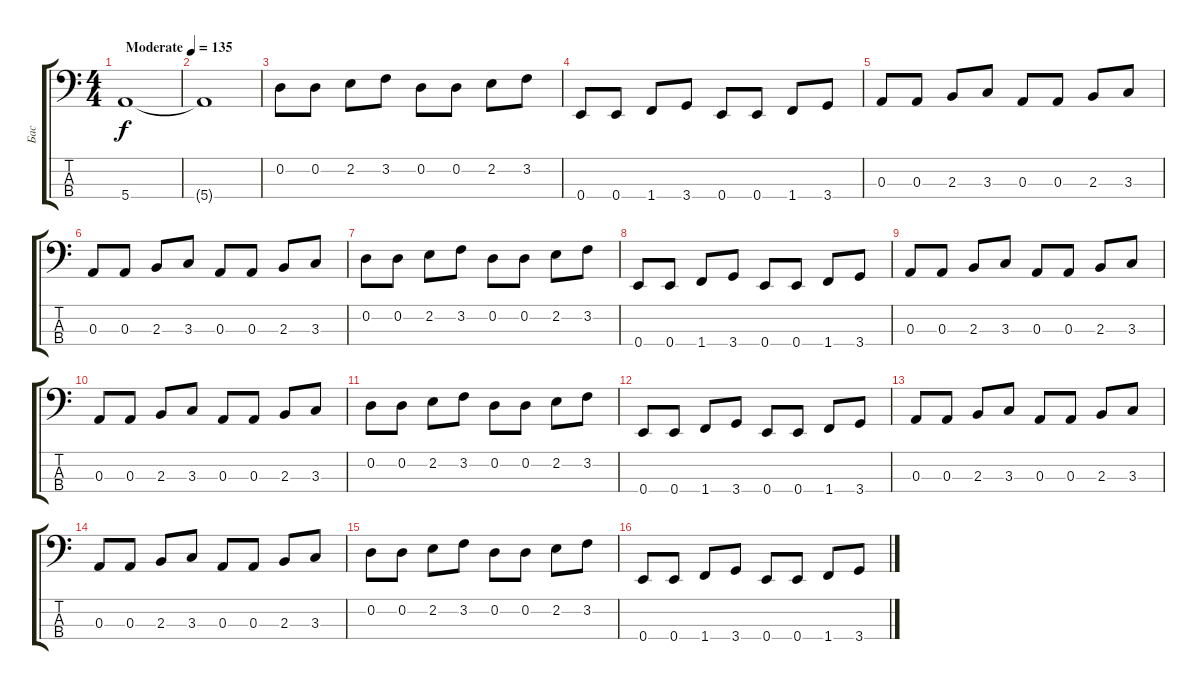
\track ("Бас" "Бас") {instrument electricbasspick}
\staff {score tabs}
\tuning (G2 D2 A1 E1) {hide}
\ts (4 4)
\tempo (135 "Moderate")
\clef f4
\ks c
5.4.1{dy f instrument electricbasspick} |
5.4{t}.1 |
0.2.8 0.2.8 2.2.8 3.2.8 0.2.8 0.2.8 2.2.8 3.2.8 |
0.4.8 0.4.8 1.4.8 3.4.8 0.4.8 0.4.8 1.4.8 3.4.8 |
0.3.8 0.3.8 2.3.8 3.3.8 0.3.8 0.3.8 2.3.8 3.3.8 |
0.3.8 0.3.8 2.3.8 3.3.8 0.3.8 0.3.8 2.3.8 3.3.8 |
0.2.8 0.2.8 2.2.8 3.2.8 0.2.8 0.2.8 2.2.8 3.2.8 |
0.4.8 0.4.8 1.4.8 3.4.8 0.4.8 0.4.8 1.4.8 3.4.8 |
0.3.8 0.3.8 2.3.8 3.3.8 0.3.8 0.3.8 2.3.8 3.3.8 |
0.3.8 0.3.8 2.3.8 3.3.8 0.3.8 0.3.8 2.3.8 3.3.8 |
0.2.8 0.2.8 2.2.8 3.2.8 0.2.8 0.2.8 2.2.8 3.2.8 |
0.4.8 0.4.8 1.4.8 3.4.8 0.4.8 0.4.8 1.4.8 3.4.8 |
0.3.8 0.3.8 2.3.8 3.3.8 0.3.8 0.3.8 2.3.8 3.3.8 |
0.3.8 0.3.8 2.3.8 3.3.8 0.3.8 0.3.8 2.3.8 3.3.8 |
0.2.8 0.2.8 2.2.8 3.2.8 0.2.8 0.2.8 2.2.8 3.2.8 |
0.4.8 0.4.8 1.4.8 3.4.8 0.4.8 0.4.8 1.4.8 3.4.8
